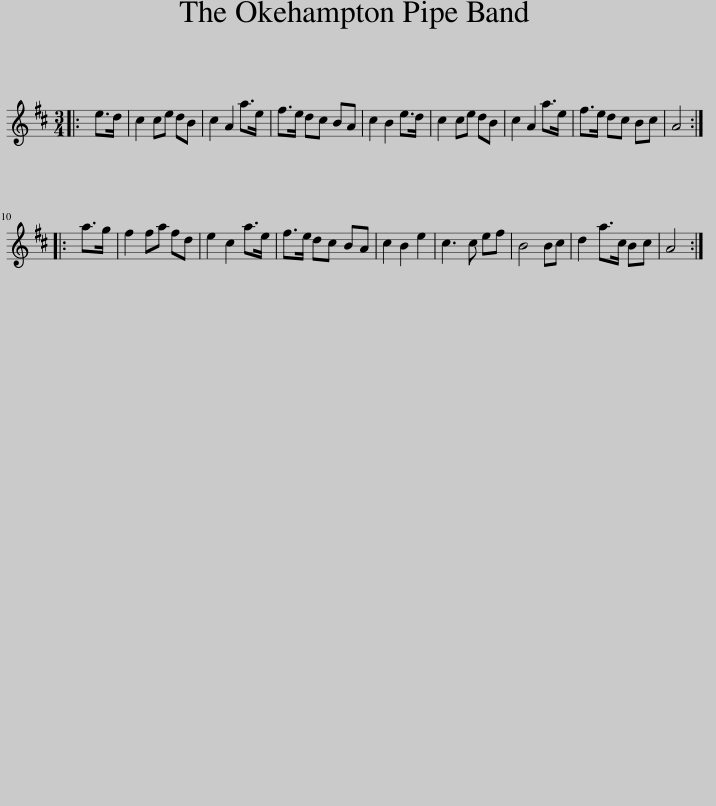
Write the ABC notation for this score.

X:1
L:1/8
M:3/4
I:linebreak $
K:D
V:1 treble
V:1
|: e>d | c2 ce dB | c2 A2 a>e | f>e dc BA | c2 B2 e>d | %5
 c2 ce dB | c2 A2 a>e | f>e dc Bc | A4 ::$ a>g | %10
 f2 fa fd | e2 c2 a>e | f>e dc BA | c2 B2 e2 | c3 c ef | %15
 B4 Bc | d2 a>c Bc | A4 :| %18
